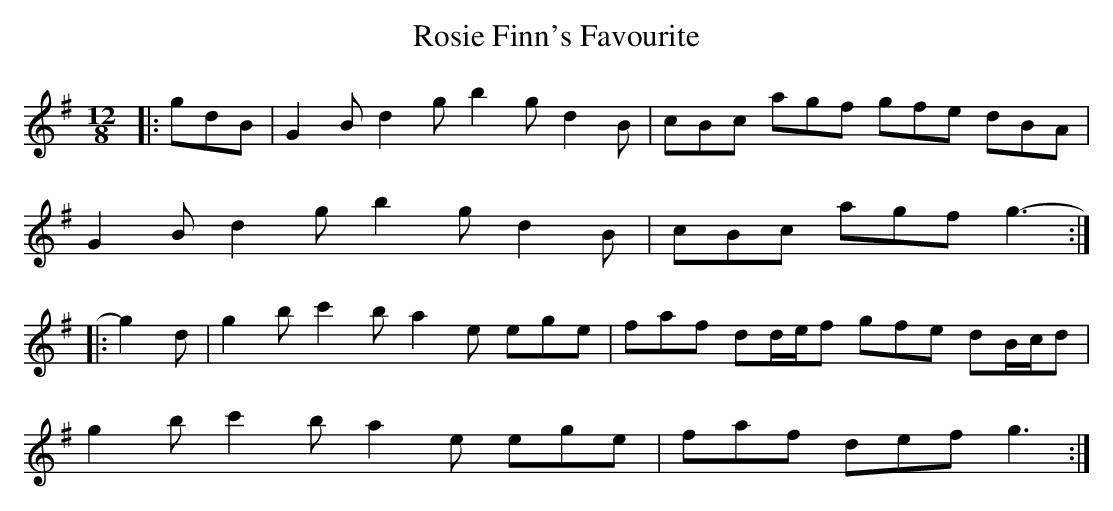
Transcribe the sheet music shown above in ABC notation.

X:1
T: Rosie Finn's Favourite
M: 12/8
L: 1/8
K: Gmaj
|:gdB|G2 B d2 g b2 g d2 B|cBc agf gfe dBA|
G2 B d2 g b2 g d2 B|cBc agf g3:|
|:-g2 d|g2 b c'2 b a2 e ege|faf dd/e/f gfe dB/c/d|
g2 b c'2 b a2 e ege|faf def g3:|
